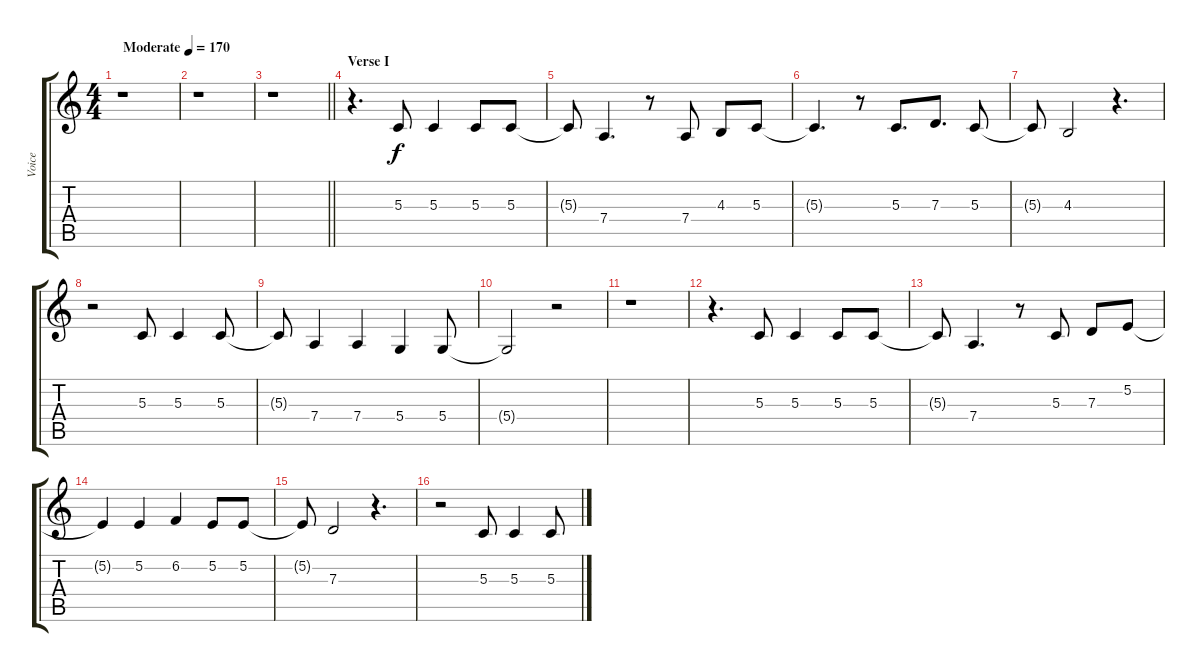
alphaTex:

\track ("Voice" "Voice") {instrument lead2sawtooth}
\staff {score tabs}
\tuning (E4 B3 G3 D3 A2 E2) {hide}
\ts (4 4)
\tempo (170 "Moderate")
\clef g2
\ks c
r.1{dy f instrument lead2sawtooth} |
r.1 |
\barLineRight lightlight
r.1 |
\section ("" "Verse I")
r.4{d} 5.3.8 5.3.4 5.3.8 5.3.8 |
5.3{t}.8 7.4.4{d} r.8 7.4.8 4.3.8 5.3.8 |
5.3{t}.4{d} r.8 5.3.8{d} 7.3.8{d} 5.3.8 |
5.3{t}.8 4.3.2 r.4{d} |
r.2 5.3.8 5.3.4 5.3.8 |
5.3{t}.8 7.4.4 7.4.4 5.4.4 5.4.8 |
5.4{t}.2 r.2 |
r.1 |
r.4{d} 5.3.8 5.3.4 5.3.8 5.3.8 |
5.3{t}.8 7.4.4{d} r.8 5.3.8 7.3.8 5.2.8 |
5.2{t}.4 5.2.4 6.2.4 5.2.8 5.2.8 |
5.2{t}.8 7.3.2 r.4{d} |
r.2 5.3.8 5.3.4 5.3.8
